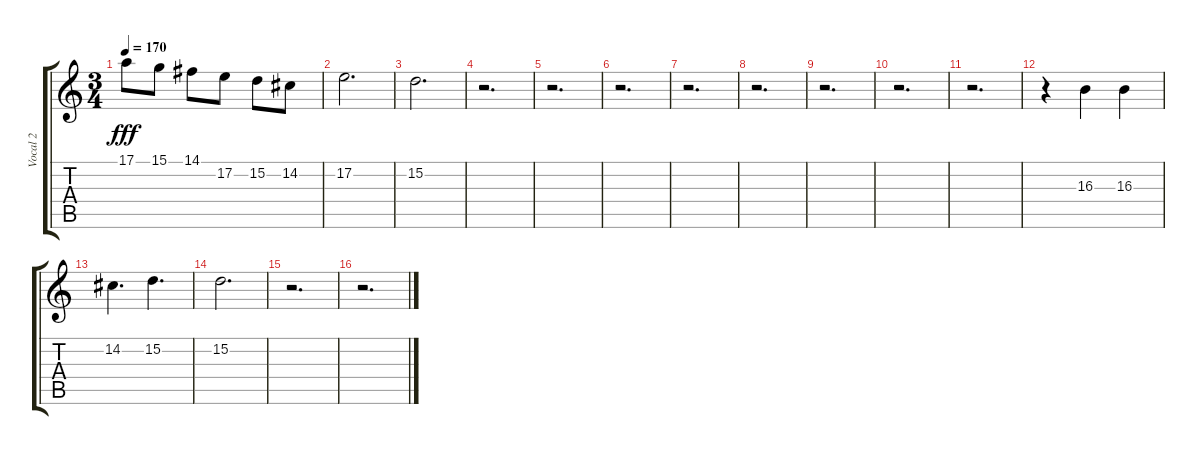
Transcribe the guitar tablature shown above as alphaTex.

\track ("Vocal 2" "Vocal 2") {instrument synthvoice}
\staff {score tabs}
\tuning (E4 B3 G3 D3 A2 E2) {hide}
\ts (3 4)
\tempo 170
\clef g2
\ks c
17.1.8{dy fff} 15.1.8 14.1.8 17.2.8 15.2.8 14.2.8 |
17.2.2{d} |
15.2.2{d} |
r.2{d} |
r.2{d} |
r.2{d} |
r.2{d} |
r.2{d} |
r.2{d} |
r.2{d} |
r.2{d} |
r.4 16.3.4 16.3.4 |
14.2.4{d} 15.2.4{d} |
15.2.2{d} |
r.2{d} |
r.2{d}
